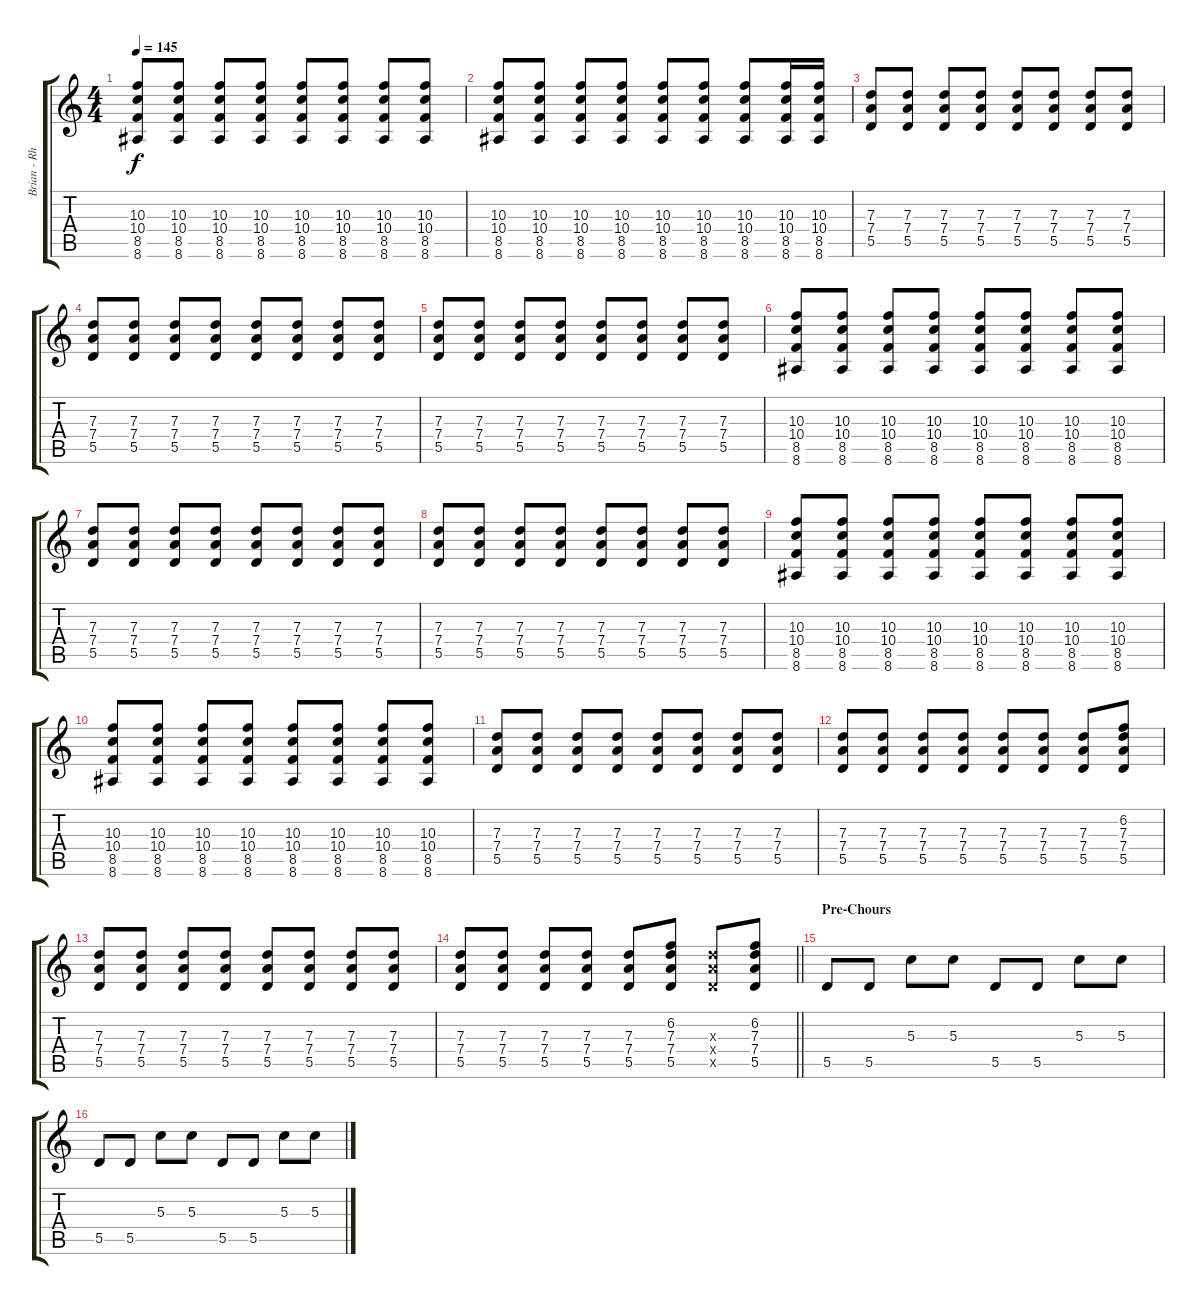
\track ("Brian - Rhythm Guitar" "Brian - Rh") {instrument acousticguitarsteel}
\staff {score tabs}
\tuning (E4 B3 G3 D3 A2 D2) {hide}
\ts (4 4)
\tempo 145
\clef g2
\ks c
(10.3 10.4 8.5 8.6).8{dy f} (10.3 10.4 8.5 8.6).8 (10.3 10.4 8.5 8.6).8 (10.3 10.4 8.5 8.6).8 (10.3 10.4 8.5 8.6).8 (10.3 10.4 8.5 8.6).8 (10.3 10.4 8.5 8.6).8 (10.3 10.4 8.5 8.6).8 |
(10.3 10.4 8.5 8.6).8 (10.3 10.4 8.5 8.6).8 (10.3 10.4 8.5 8.6).8 (10.3 10.4 8.5 8.6).8 (10.3 10.4 8.5 8.6).8 (10.3 10.4 8.5 8.6).8 (10.3 10.4 8.5 8.6).8 (10.3 10.4 8.5 8.6).16 (10.3 10.4 8.5 8.6).16 |
(7.3 7.4 5.5).8 (7.3 7.4 5.5).8 (7.3 7.4 5.5).8 (7.3 7.4 5.5).8 (7.3 7.4 5.5).8 (7.3 7.4 5.5).8 (7.3 7.4 5.5).8 (7.3 7.4 5.5).8 |
(7.3 7.4 5.5).8 (7.3 7.4 5.5).8 (7.3 7.4 5.5).8 (7.3 7.4 5.5).8 (7.3 7.4 5.5).8 (7.3 7.4 5.5).8 (7.3 7.4 5.5).8 (7.3 7.4 5.5).8 |
(7.3 7.4 5.5).8 (7.3 7.4 5.5).8 (7.3 7.4 5.5).8 (7.3 7.4 5.5).8 (7.3 7.4 5.5).8 (7.3 7.4 5.5).8 (7.3 7.4 5.5).8 (7.3 7.4 5.5).8 |
(10.3 10.4 8.5 8.6).8 (10.3 10.4 8.5 8.6).8 (10.3 10.4 8.5 8.6).8 (10.3 10.4 8.5 8.6).8 (10.3 10.4 8.5 8.6).8 (10.3 10.4 8.5 8.6).8 (10.3 10.4 8.5 8.6).8 (10.3 10.4 8.5 8.6).8 |
(7.3 7.4 5.5).8 (7.3 7.4 5.5).8 (7.3 7.4 5.5).8 (7.3 7.4 5.5).8 (7.3 7.4 5.5).8 (7.3 7.4 5.5).8 (7.3 7.4 5.5).8 (7.3 7.4 5.5).8 |
(7.3 7.4 5.5).8 (7.3 7.4 5.5).8 (7.3 7.4 5.5).8 (7.3 7.4 5.5).8 (7.3 7.4 5.5).8 (7.3 7.4 5.5).8 (7.3 7.4 5.5).8 (7.3 7.4 5.5).8 |
(10.3 10.4 8.5 8.6).8 (10.3 10.4 8.5 8.6).8 (10.3 10.4 8.5 8.6).8 (10.3 10.4 8.5 8.6).8 (10.3 10.4 8.5 8.6).8 (10.3 10.4 8.5 8.6).8 (10.3 10.4 8.5 8.6).8 (10.3 10.4 8.5 8.6).8 |
(10.3 10.4 8.5 8.6).8 (10.3 10.4 8.5 8.6).8 (10.3 10.4 8.5 8.6).8 (10.3 10.4 8.5 8.6).8 (10.3 10.4 8.5 8.6).8 (10.3 10.4 8.5 8.6).8 (10.3 10.4 8.5 8.6).8 (10.3 10.4 8.5 8.6).8 |
(7.3 7.4 5.5).8 (7.3 7.4 5.5).8 (7.3 7.4 5.5).8 (7.3 7.4 5.5).8 (7.3 7.4 5.5).8 (7.3 7.4 5.5).8 (7.3 7.4 5.5).8 (7.3 7.4 5.5).8 |
(7.3 7.4 5.5).8 (7.3 7.4 5.5).8 (7.3 7.4 5.5).8 (7.3 7.4 5.5).8 (7.3 7.4 5.5).8 (7.3 7.4 5.5).8 (7.3 7.4 5.5).8 (6.2 7.3 7.4 5.5).8 |
(7.3 7.4 5.5).8 (7.3 7.4 5.5).8 (7.3 7.4 5.5).8 (7.3 7.4 5.5).8 (7.3 7.4 5.5).8 (7.3 7.4 5.5).8 (7.3 7.4 5.5).8 (7.3 7.4 5.5).8 |
\barLineRight lightlight
(7.3 7.4 5.5).8 (7.3 7.4 5.5).8 (7.3 7.4 5.5).8 (7.3 7.4 5.5).8 (7.3 7.4 5.5).8 (6.2 7.3 7.4 5.5).8 (7.3{x} 7.4{x} 5.5{x}).8 (6.2 7.3 7.4 5.5).8 |
\section ("" "Pre-Chours")
5.5.8 5.5.8 5.3.8 5.3.8 5.5.8 5.5.8 5.3.8 5.3.8 |
5.5.8 5.5.8 5.3.8 5.3.8 5.5.8 5.5.8 5.3.8 5.3.8
